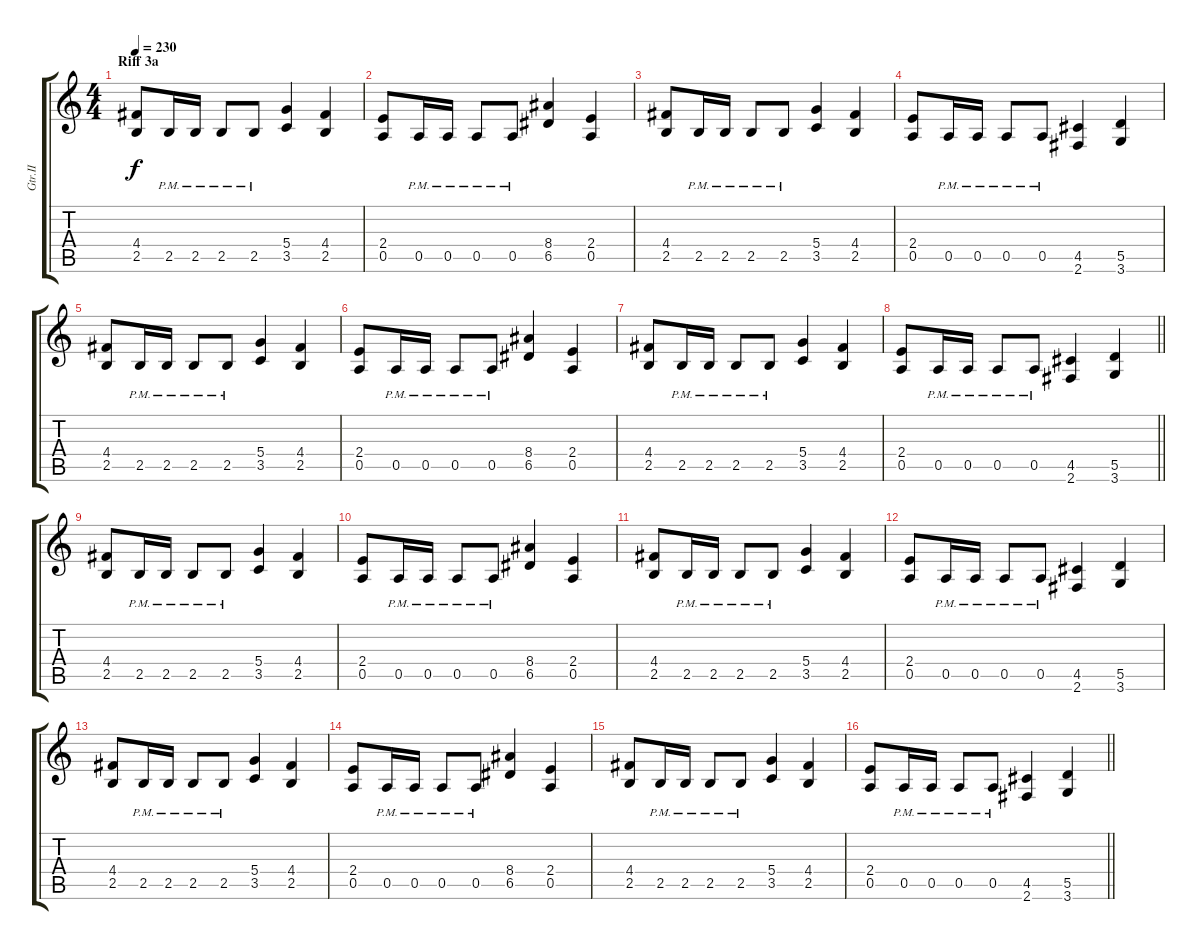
\track ("Gtr.II" "Gtr.II") {instrument overdrivenguitar}
\staff {score tabs}
\tuning (E4 B3 G3 D3 A2 E2) {hide}
\ts (4 4)
\section ("" "Riff 3a")
\tempo 230
\clef g2
\ks c
(4.4 2.5).8{dy f} 2.5{pm}.16 2.5{pm}.16 2.5{pm}.8 2.5{pm}.8 (5.4 3.5).4 (4.4 2.5).4 |
(2.4 0.5).8 0.5{pm}.16 0.5{pm}.16 0.5{pm}.8 0.5{pm}.8 (8.4 6.5).4 (2.4 0.5).4 |
(4.4 2.5).8 2.5{pm}.16 2.5{pm}.16 2.5{pm}.8 2.5{pm}.8 (5.4 3.5).4 (4.4 2.5).4 |
(2.4 0.5).8 0.5{pm}.16 0.5{pm}.16 0.5{pm}.8 0.5{pm}.8 (4.5 2.6).4 (5.5 3.6).4 |
(4.4 2.5).8 2.5{pm}.16 2.5{pm}.16 2.5{pm}.8 2.5{pm}.8 (5.4 3.5).4 (4.4 2.5).4 |
(2.4 0.5).8 0.5{pm}.16 0.5{pm}.16 0.5{pm}.8 0.5{pm}.8 (8.4 6.5).4 (2.4 0.5).4 |
(4.4 2.5).8 2.5{pm}.16 2.5{pm}.16 2.5{pm}.8 2.5{pm}.8 (5.4 3.5).4 (4.4 2.5).4 |
\barLineRight lightlight
(2.4 0.5).8 0.5{pm}.16 0.5{pm}.16 0.5{pm}.8 0.5{pm}.8 (4.5 2.6).4 (5.5 3.6).4 |
(4.4 2.5).8 2.5{pm}.16 2.5{pm}.16 2.5{pm}.8 2.5{pm}.8 (5.4 3.5).4 (4.4 2.5).4 |
(2.4 0.5).8 0.5{pm}.16 0.5{pm}.16 0.5{pm}.8 0.5{pm}.8 (8.4 6.5).4 (2.4 0.5).4 |
(4.4 2.5).8 2.5{pm}.16 2.5{pm}.16 2.5{pm}.8 2.5{pm}.8 (5.4 3.5).4 (4.4 2.5).4 |
(2.4 0.5).8 0.5{pm}.16 0.5{pm}.16 0.5{pm}.8 0.5{pm}.8 (4.5 2.6).4 (5.5 3.6).4 |
(4.4 2.5).8 2.5{pm}.16 2.5{pm}.16 2.5{pm}.8 2.5{pm}.8 (5.4 3.5).4 (4.4 2.5).4 |
(2.4 0.5).8 0.5{pm}.16 0.5{pm}.16 0.5{pm}.8 0.5{pm}.8 (8.4 6.5).4 (2.4 0.5).4 |
(4.4 2.5).8 2.5{pm}.16 2.5{pm}.16 2.5{pm}.8 2.5{pm}.8 (5.4 3.5).4 (4.4 2.5).4 |
\barLineRight lightlight
(2.4 0.5).8 0.5{pm}.16 0.5{pm}.16 0.5{pm}.8 0.5{pm}.8 (4.5 2.6).4 (5.5 3.6).4
